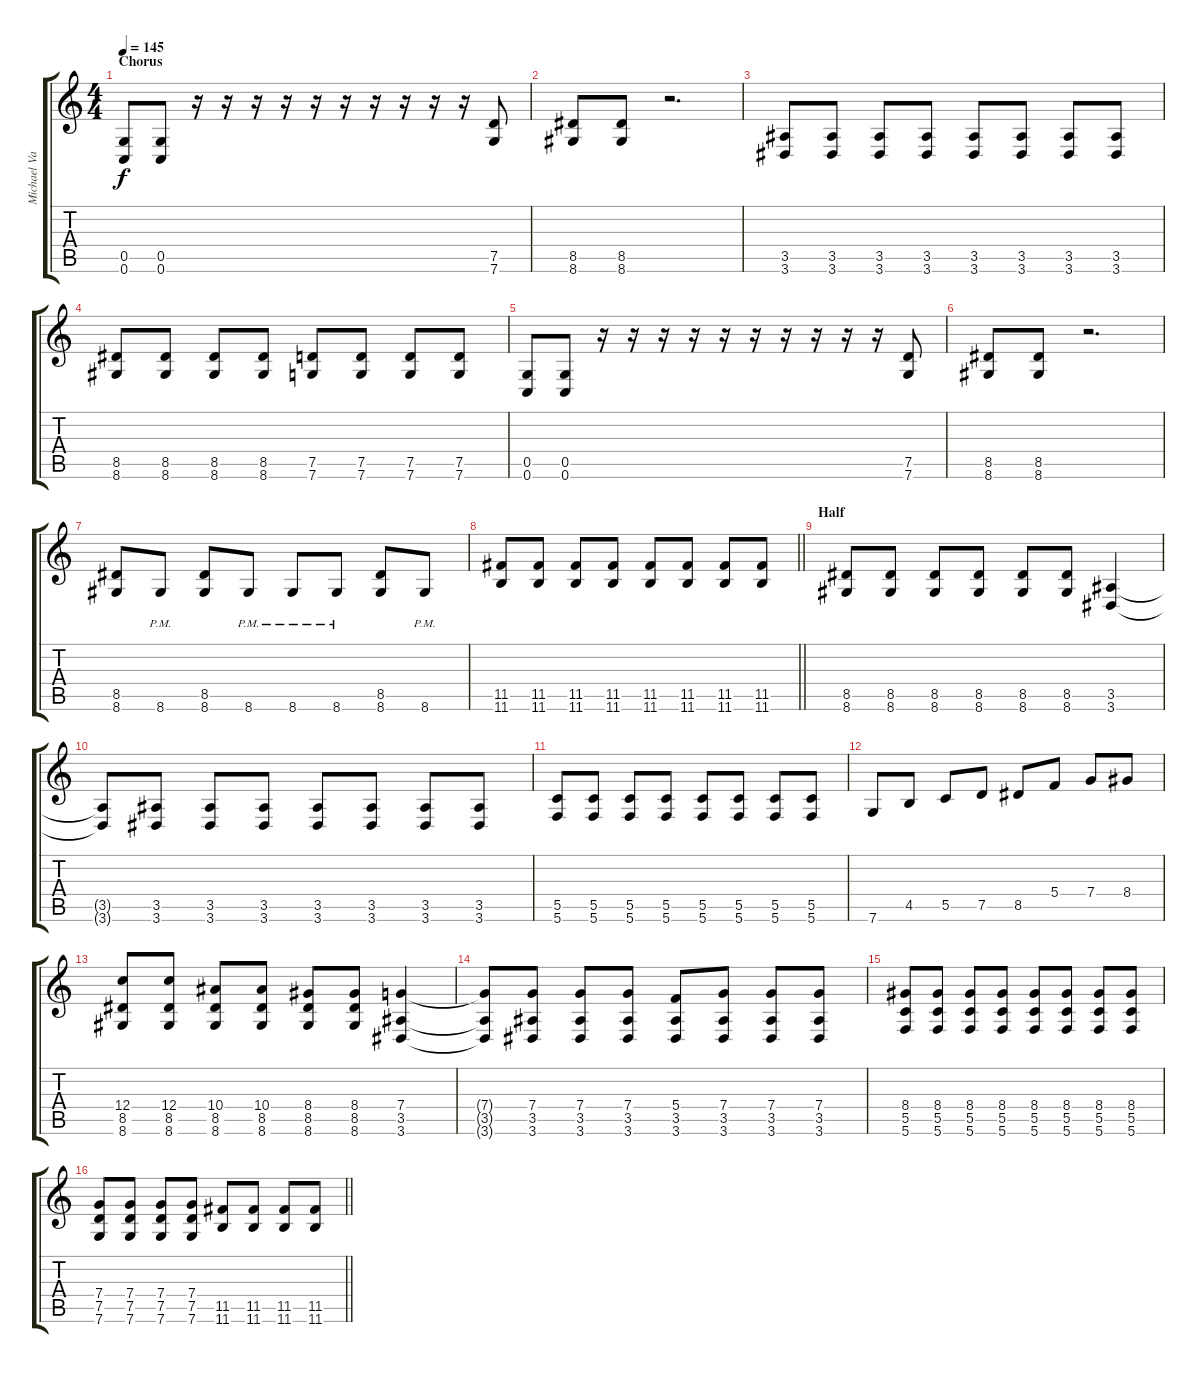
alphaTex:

\track ("Michael Varlet" "Michael Va") {instrument distortionguitar}
\staff {score tabs}
\tuning (D4 A3 F3 C3 G2 C2) {hide}
\ts (4 4)
\section ("" "Chorus")
\tempo 145
\clef g2
\ks c
(0.5 0.6).8{dy f} (0.5 0.6).8 r.16 r.16 r.16 r.16 r.16 r.16 r.16 r.16 r.16 r.16 (7.5 7.6).8 |
(8.5 8.6).8 (8.5 8.6).8 r.2{d} |
(3.5 3.6).8 (3.5 3.6).8 (3.5 3.6).8 (3.5 3.6).8 (3.5 3.6).8 (3.5 3.6).8 (3.5 3.6).8 (3.5 3.6).8 |
(8.5 8.6).8 (8.5 8.6).8 (8.5 8.6).8 (8.5 8.6).8 (7.5 7.6).8 (7.5 7.6).8 (7.5 7.6).8 (7.5 7.6).8 |
(0.5 0.6).8 (0.5 0.6).8 r.16 r.16 r.16 r.16 r.16 r.16 r.16 r.16 r.16 r.16 (7.5 7.6).8 |
(8.5 8.6).8 (8.5 8.6).8 r.2{d} |
(8.5 8.6).8 8.6{pm}.8 (8.5 8.6).8 8.6{pm}.8 8.6{pm}.8 8.6{pm}.8 (8.5 8.6).8 8.6{pm}.8 |
\barLineRight lightlight
(11.5 11.6).8 (11.5 11.6).8 (11.5 11.6).8 (11.5 11.6).8 (11.5 11.6).8 (11.5 11.6).8 (11.5 11.6).8 (11.5 11.6).8 |
\section ("" "Half")
(8.5 8.6).8 (8.5 8.6).8 (8.5 8.6).8 (8.5 8.6).8 (8.5 8.6).8 (8.5 8.6).8 (3.5 3.6).4 |
(3.5{t} 3.6{t}).8 (3.5 3.6).8 (3.5 3.6).8 (3.5 3.6).8 (3.5 3.6).8 (3.5 3.6).8 (3.5 3.6).8 (3.5 3.6).8 |
(5.5 5.6).8 (5.5 5.6).8 (5.5 5.6).8 (5.5 5.6).8 (5.5 5.6).8 (5.5 5.6).8 (5.5 5.6).8 (5.5 5.6).8 |
7.6.8 4.5.8 5.5.8 7.5.8 8.5.8 5.4.8 7.4.8 8.4.8 |
(12.4 8.5 8.6).8 (12.4 8.5 8.6).8 (10.4 8.5 8.6).8 (10.4 8.5 8.6).8 (8.4 8.5 8.6).8 (8.4 8.5 8.6).8 (7.4 3.5 3.6).4 |
(7.4{t} 3.5{t} 3.6{t}).8 (7.4 3.5 3.6).8 (7.4 3.5 3.6).8 (7.4 3.5 3.6).8 (5.4 3.5 3.6).8 (7.4 3.5 3.6).8 (7.4 3.5 3.6).8 (7.4 3.5 3.6).8 |
(8.4 5.5 5.6).8 (8.4 5.5 5.6).8 (8.4 5.5 5.6).8 (8.4 5.5 5.6).8 (8.4 5.5 5.6).8 (8.4 5.5 5.6).8 (8.4 5.5 5.6).8 (8.4 5.5 5.6).8 |
\barLineRight lightlight
(7.4 7.5 7.6).8 (7.4 7.5 7.6).8 (7.4 7.5 7.6).8 (7.4 7.5 7.6).8 (11.5 11.6).8 (11.5 11.6).8 (11.5 11.6).8 (11.5 11.6).8
